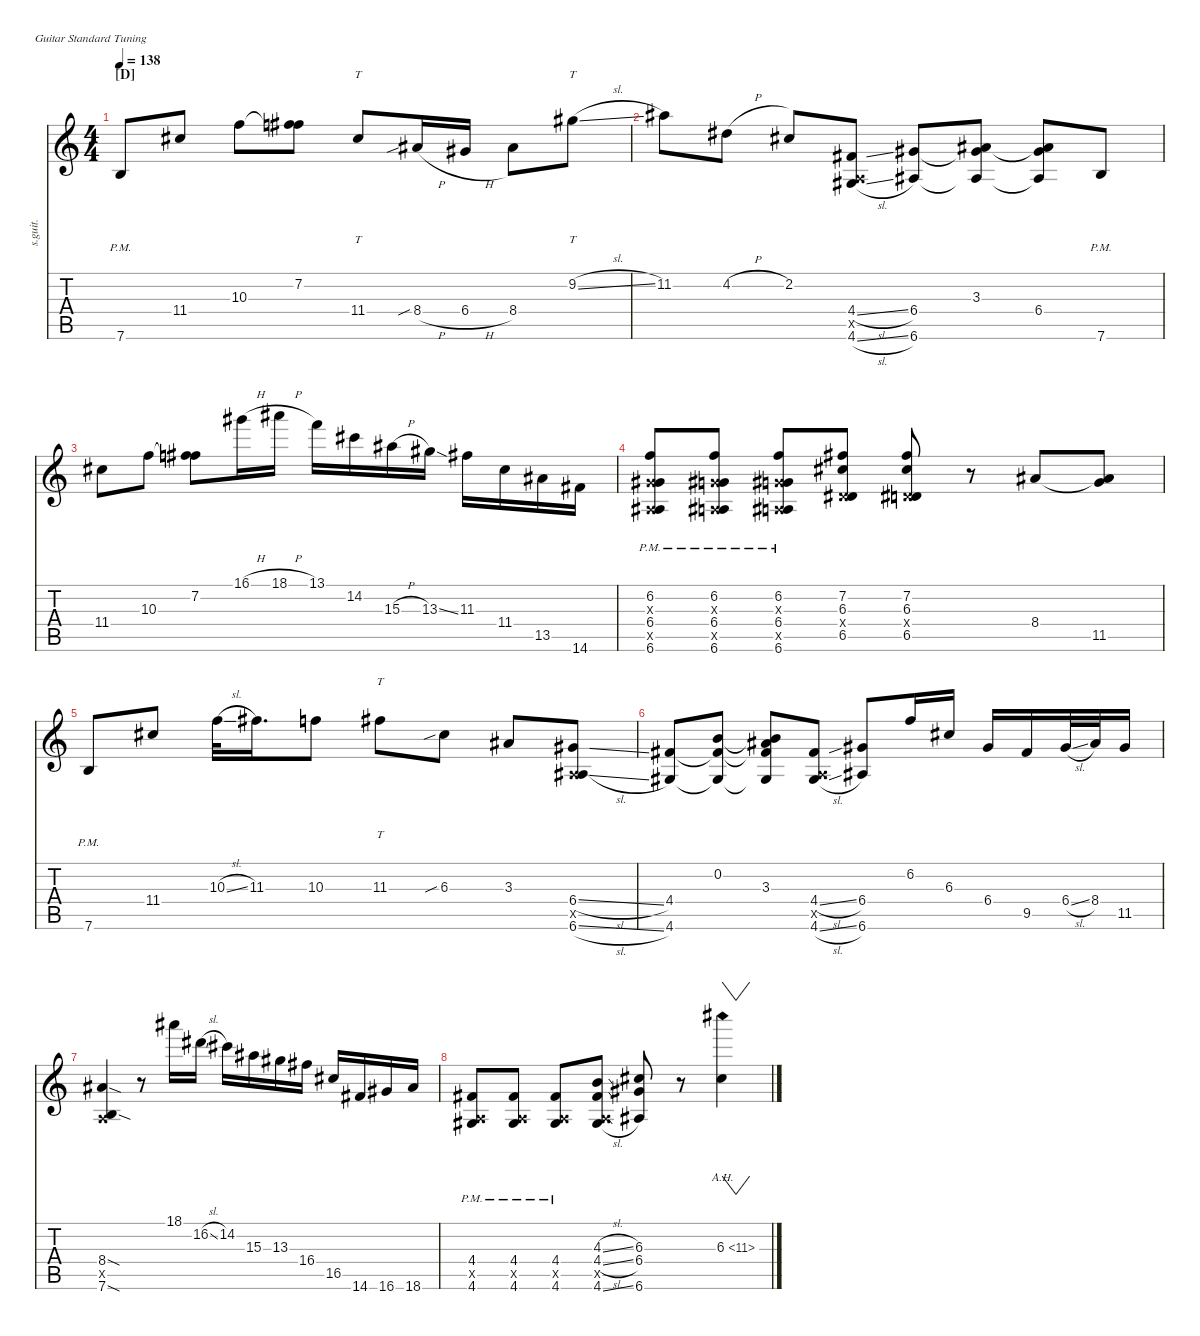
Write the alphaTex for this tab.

\defaultSystemsLayout 4
\hideDynamics
\bracketExtendMode nobrackets
\track ("Erick Hansel" "s.guit.") {instrument overdrivenguitar}
\staff {score tabs}
\tuning (E4 B3 G3 D3 A2 E2)
\ts (4 4)
\section ("D" "")
\tempo 138
\clef g2
\ks c
7.6{pm}.8{lyrics (0 "") lyrics (1 "") lyrics (2 "") lyrics (3 "") lyrics (4 "") dy f} 11.4{acc #}.8{lyrics (0 "") lyrics (1 "") lyrics (2 "") lyrics (3 "") lyrics (4 "")} 10.3.8{lyrics (0 "") lyrics (1 "") lyrics (2 "") lyrics (3 "") lyrics (4 "")} (7.2{acc #} 10.3{t}).8{lyrics (0 "") lyrics (1 "") lyrics (2 "") lyrics (3 "") lyrics (4 "")} 11.4{acc #}.8{tt lyrics (0 "") lyrics (1 "") lyrics (2 "") lyrics (3 "") lyrics (4 "")} 8.4{sib h acc #}.16{lyrics (0 "") lyrics (1 "") lyrics (2 "") lyrics (3 "") lyrics (4 "")} 6.4{h acc #}.16{lyrics (0 "") lyrics (1 "") lyrics (2 "") lyrics (3 "") lyrics (4 "")} 8.4{acc #}.8{lyrics (0 "") lyrics (1 "") lyrics (2 "") lyrics (3 "") lyrics (4 "")} 9.2{sl acc #}.8{tt lyrics (0 "") lyrics (1 "") lyrics (2 "") lyrics (3 "") lyrics (4 "")} |
11.2{acc #}.8{lyrics (0 "") lyrics (1 "") lyrics (2 "") lyrics (3 "") lyrics (4 "")} 4.2{h acc #}.8{lyrics (0 "") lyrics (1 "") lyrics (2 "") lyrics (3 "") lyrics (4 "")} 2.2{acc #}.8{lyrics (0 "") lyrics (1 "") lyrics (2 "") lyrics (3 "") lyrics (4 "")} (4.4{sl acc #} 0.5{x} 4.6{sl acc #}).8{lyrics (0 "") lyrics (1 "") lyrics (2 "") lyrics (3 "") lyrics (4 "")} (6.4{acc #} 6.6{acc #}).8{lyrics (0 "") lyrics (1 "") lyrics (2 "") lyrics (3 "") lyrics (4 "")} (3.3{acc #} 6.4{t acc #} 6.6{t acc #}).8{lyrics (0 "") lyrics (1 "") lyrics (2 "") lyrics (3 "") lyrics (4 "")} (3.3{t acc #} 6.4{acc #} 6.6{t acc #}).8{lyrics (0 "") lyrics (1 "") lyrics (2 "") lyrics (3 "") lyrics (4 "")} 7.6{pm}.8{lyrics (0 "") lyrics (1 "") lyrics (2 "") lyrics (3 "") lyrics (4 "")} |
11.4{acc #}.8{lyrics (0 "") lyrics (1 "") lyrics (2 "") lyrics (3 "") lyrics (4 "")} 10.3.8{lyrics (0 "") lyrics (1 "") lyrics (2 "") lyrics (3 "") lyrics (4 "")} (7.2{acc #} 10.3{t}).8{lyrics (0 "") lyrics (1 "") lyrics (2 "") lyrics (3 "") lyrics (4 "")} 16.1{h acc #}.16{lyrics (0 "") lyrics (1 "") lyrics (2 "") lyrics (3 "") lyrics (4 "")} 18.1{h acc #}.16{lyrics (0 "") lyrics (1 "") lyrics (2 "") lyrics (3 "") lyrics (4 "")} 13.1.16{lyrics (0 "") lyrics (1 "") lyrics (2 "") lyrics (3 "") lyrics (4 "")} 14.2{acc #}.16{lyrics (0 "") lyrics (1 "") lyrics (2 "") lyrics (3 "") lyrics (4 "")} 15.3{h acc #}.16{lyrics (0 "") lyrics (1 "") lyrics (2 "") lyrics (3 "") lyrics (4 "")} 13.3{ss acc #}.16{lyrics (0 "") lyrics (1 "") lyrics (2 "") lyrics (3 "") lyrics (4 "")} 11.3{acc #}.16{lyrics (0 "") lyrics (1 "") lyrics (2 "") lyrics (3 "") lyrics (4 "")} 11.4{acc #}.16{lyrics (0 "") lyrics (1 "") lyrics (2 "") lyrics (3 "") lyrics (4 "")} 13.5{acc #}.16{lyrics (0 "") lyrics (1 "") lyrics (2 "") lyrics (3 "") lyrics (4 "")} 14.6{acc #}.16{lyrics (0 "") lyrics (1 "") lyrics (2 "") lyrics (3 "") lyrics (4 "")} |
(6.2{pm} 0.3{pm x} 6.4{pm acc #} 0.5{pm x} 6.6{pm acc #}).8{lyrics (0 "") lyrics (1 "") lyrics (2 "") lyrics (3 "") lyrics (4 "")} (6.2{pm} 0.3{pm x} 6.4{pm acc #} 0.5{pm x} 6.6{pm acc #}).8{lyrics (0 "") lyrics (1 "") lyrics (2 "") lyrics (3 "") lyrics (4 "")} (6.2{pm} 0.3{pm x} 6.4{pm acc #} 0.5{pm x} 6.6{pm acc #}).8{lyrics (0 "") lyrics (1 "") lyrics (2 "") lyrics (3 "") lyrics (4 "")} (7.2{acc #} 6.3{acc #} 0.4{x} 6.5{acc #}).8{lyrics (0 "") lyrics (1 "") lyrics (2 "") lyrics (3 "") lyrics (4 "")} (7.2{acc #} 6.3{acc #} 0.4{x} 6.5{acc #}).8{lyrics (0 "") lyrics (1 "") lyrics (2 "") lyrics (3 "") lyrics (4 "")} r.8 8.4{acc #}.8{lyrics (0 "") lyrics (1 "") lyrics (2 "") lyrics (3 "") lyrics (4 "")} (8.4{t acc #} 11.5{acc #}).8{lyrics (0 "") lyrics (1 "") lyrics (2 "") lyrics (3 "") lyrics (4 "")} |
7.6{pm}.8{lyrics (0 "") lyrics (1 "") lyrics (2 "") lyrics (3 "") lyrics (4 "")} 11.4{acc #}.8{lyrics (0 "") lyrics (1 "") lyrics (2 "") lyrics (3 "") lyrics (4 "")} 10.3{sl}.32{lyrics (0 "") lyrics (1 "") lyrics (2 "") lyrics (3 "") lyrics (4 "")} 11.3{acc #}.16{d lyrics (0 "") lyrics (1 "") lyrics (2 "") lyrics (3 "") lyrics (4 "")} 10.3.8{lyrics (0 "") lyrics (1 "") lyrics (2 "") lyrics (3 "") lyrics (4 "")} 11.3{acc #}.8{tt lyrics (0 "") lyrics (1 "") lyrics (2 "") lyrics (3 "") lyrics (4 "")} 6.3{sib acc #}.8{lyrics (0 "") lyrics (1 "") lyrics (2 "") lyrics (3 "") lyrics (4 "")} 3.3{acc #}.8{lyrics (0 "") lyrics (1 "") lyrics (2 "") lyrics (3 "") lyrics (4 "")} (6.4{sl acc #} 0.5{x} 6.6{sl acc #}).8{lyrics (0 "") lyrics (1 "") lyrics (2 "") lyrics (3 "") lyrics (4 "")} |
(4.4{acc #} 4.6{acc #}).8{lyrics (0 "") lyrics (1 "") lyrics (2 "") lyrics (3 "") lyrics (4 "")} (0.2 4.4{t acc #} 4.6{t acc #}).8{lyrics (0 "") lyrics (1 "") lyrics (2 "") lyrics (3 "") lyrics (4 "")} (0.2{t} 3.3{acc #} 4.4{t acc #} 4.6{t acc #}).8{lyrics (0 "") lyrics (1 "") lyrics (2 "") lyrics (3 "") lyrics (4 "")} (4.4{sl acc #} 0.5{x} 4.6{sl acc #}).8{lyrics (0 "") lyrics (1 "") lyrics (2 "") lyrics (3 "") lyrics (4 "")} (6.4{acc #} 6.6{acc #}).8{lyrics (0 "") lyrics (1 "") lyrics (2 "") lyrics (3 "") lyrics (4 "")} 6.2.16{lyrics (0 "") lyrics (1 "") lyrics (2 "") lyrics (3 "") lyrics (4 "")} 6.3{acc #}.16{lyrics (0 "") lyrics (1 "") lyrics (2 "") lyrics (3 "") lyrics (4 "")} 6.4{acc #}.16{lyrics (0 "") lyrics (1 "") lyrics (2 "") lyrics (3 "") lyrics (4 "")} 9.5{acc #}.16{lyrics (0 "") lyrics (1 "") lyrics (2 "") lyrics (3 "") lyrics (4 "")} 6.4{sl acc #}.32{lyrics (0 "") lyrics (1 "") lyrics (2 "") lyrics (3 "") lyrics (4 "")} 8.4{acc #}.32{lyrics (0 "") lyrics (1 "") lyrics (2 "") lyrics (3 "") lyrics (4 "")} 11.5{acc #}.16{lyrics (0 "") lyrics (1 "") lyrics (2 "") lyrics (3 "") lyrics (4 "")} |
(8.4{sod acc #} 0.5{x} 7.6{sod}).4{lyrics (0 "") lyrics (1 "") lyrics (2 "") lyrics (3 "") lyrics (4 "")} r.8 18.1{acc #}.16{lyrics (0 "") lyrics (1 "") lyrics (2 "") lyrics (3 "") lyrics (4 "")} 16.2{sl acc #}.16{lyrics (0 "") lyrics (1 "") lyrics (2 "") lyrics (3 "") lyrics (4 "")} 14.2{acc #}.16{lyrics (0 "") lyrics (1 "") lyrics (2 "") lyrics (3 "") lyrics (4 "")} 15.3{acc #}.16{lyrics (0 "") lyrics (1 "") lyrics (2 "") lyrics (3 "") lyrics (4 "")} 13.3{acc #}.16{lyrics (0 "") lyrics (1 "") lyrics (2 "") lyrics (3 "") lyrics (4 "")} 16.4{acc #}.16{lyrics (0 "") lyrics (1 "") lyrics (2 "") lyrics (3 "") lyrics (4 "")} 16.5{acc #}.16{lyrics (0 "") lyrics (1 "") lyrics (2 "") lyrics (3 "") lyrics (4 "")} 14.6{acc #}.16{lyrics (0 "") lyrics (1 "") lyrics (2 "") lyrics (3 "") lyrics (4 "")} 16.6{acc #}.16{lyrics (0 "") lyrics (1 "") lyrics (2 "") lyrics (3 "") lyrics (4 "")} 18.6{acc #}.16{lyrics (0 "") lyrics (1 "") lyrics (2 "") lyrics (3 "") lyrics (4 "")} |
(4.4{pm acc #} 0.5{pm x} 4.6{pm acc #}).8{lyrics (0 "") lyrics (1 "") lyrics (2 "") lyrics (3 "") lyrics (4 "")} (4.4{pm acc #} 0.5{pm x} 4.6{pm acc #}).8{lyrics (0 "") lyrics (1 "") lyrics (2 "") lyrics (3 "") lyrics (4 "")} (4.4{pm acc #} 0.5{pm x} 4.6{pm acc #}).8{lyrics (0 "") lyrics (1 "") lyrics (2 "") lyrics (3 "") lyrics (4 "")} (4.3{sl} 4.4{sl acc #} 0.5{x} 4.6{sl acc #}).8{lyrics (0 "") lyrics (1 "") lyrics (2 "") lyrics (3 "") lyrics (4 "")} (6.3{acc #} 6.4{acc #} 6.6{acc #}).8{lyrics (0 "") lyrics (1 "") lyrics (2 "") lyrics (3 "") lyrics (4 "")} r.8 6.3{ah 5 acc #}.4{vw lyrics (0 "") lyrics (1 "") lyrics (2 "") lyrics (3 "") lyrics (4 "")}
